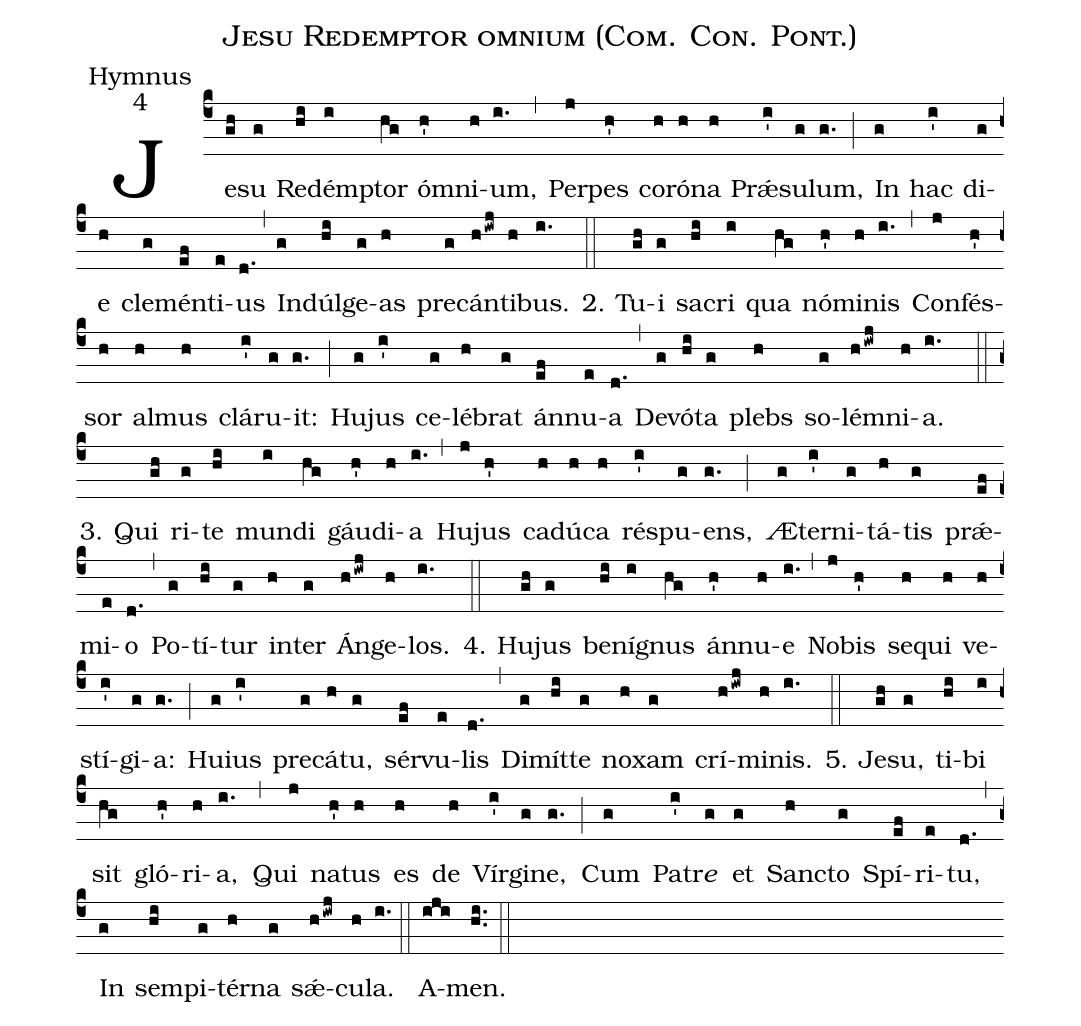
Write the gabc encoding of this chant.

name:Jesu Redemptor omnium (Com. Con. Pont.);
office-part:Hymnus;
mode:4;
%%
(c4)Je(gh)su(g) Re(hi)dém(i)ptor(hg) óm(h')ni(h)um,(i.) (,)
Per(j)pes(h') co(h)ró(h)na(h) Prǽ(i')su(g)lum,(g.) (;)
In(g) hac(i') di(g)e(h) cle(g)mén(ef)ti(e)us(d.) (,)
In(g)dúl(hi)ge(g)as(h) pre(g)cán(hiwj)ti(h)bus.(i.) (::)

2. Tu(gh)i(g) sa(hi)cri(i) qua(hg) nó(h')mi(h)nis(i.) (,)
Con(j)fés(h')sor(h) al(h)mus(h) clá(i')ru(g)it:(g.) (;)
Hu(g)jus(i') ce(g)lé(h)brat(g) án(ef)nu(e)a(d.) (,)
De(g)vó(hi)ta(g) plebs(h) so(g)lém(hiwj)ni(h)a.(i.) (::)

3. Qui(gh) ri(g)te(hi) mun(i)di(hg) gáu(h')di(h)a(i.) (,)
Hu(j)jus(h') ca(h)dú(h)ca(h) ré(i')spu(g)ens,(g.) (;)
Æ(g)ter(i')ni(g)tá(h)tis(g) prǽ(ef)mi(e)o(d.) (,)
Po(g)tí(hi)tur(g) in(h)ter(g) Án(hiwj)ge(h)los.(i.) (::)

4. Hu(gh)jus(g) be(hi)ní(i)gnus(hg) án(h')nu(h)e(i.) (,)
No(j)bis(h') se(h)qui(h) ve(h)stí(i')gi(g)a:(g.) (;)
Hu(g)ius(i') pre(g)cá(h)tu,(g) sér(ef)vu(e)lis(d.) (,)
Di(g)mít(hi)te(g) no(h)xam(g) crí(hiwj)mi(h)nis.(i.) (::)

5. Je(gh)su,(g) ti(hi)bi(i) sit(hg) gló(h')ri(h)a,(i.) (,)
Qui(j) na(h')tus(h) es(h) de(h) Vír(i')gi(g)ne,(g.) (;)
Cum(g) Pa(i')tr<i>e</i>(g) et(g) San(h)cto(g) Spí(ef)ri(e)tu,(d.) (,)
In(g) sem(hi)pi(g)tér(h)na(g) sǽ(hiwj)cu(h)la.(i.) (::)
A(iji)men.(hi..) (::)
